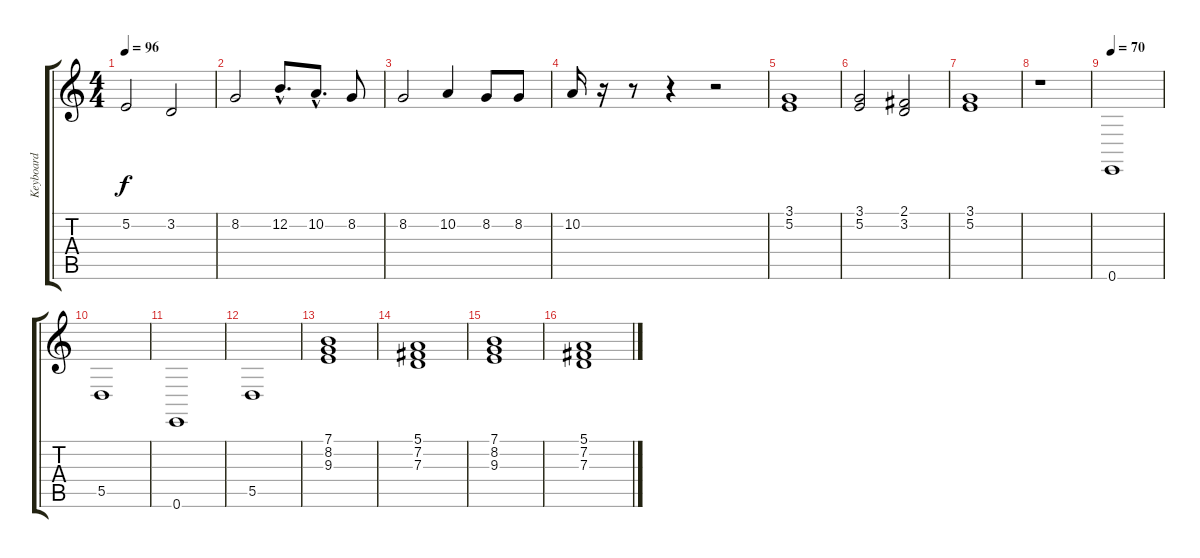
\track ("Keyboard" "Keyboard") {instrument stringensemble1}
\staff {score tabs}
\tuning (E4 B3 G3 D3 A2 E2) {hide}
\ts (4 4)
\tempo 96
\clef g2
\ks c
5.2.2{dy f} 3.2.2 |
8.2.2 12.2{hac}.8{d} 10.2{hac}.8{d} 8.2.8 |
8.2.2 10.2.4 8.2.8 8.2.8 |
10.2.16 r.16 r.8 r.4 r.2 |
(3.1 5.2).1 |
(3.1 5.2).2 (2.1 3.2).2 |
(3.1 5.2).1 |
r.1 |
\tempo 70
0.6.1 |
5.5.1 |
0.6.1 |
5.5.1 |
(7.1 8.2 9.3).1 |
(5.1 7.2 7.3).1 |
(7.1 8.2 9.3).1 |
(5.1 7.2 7.3).1
